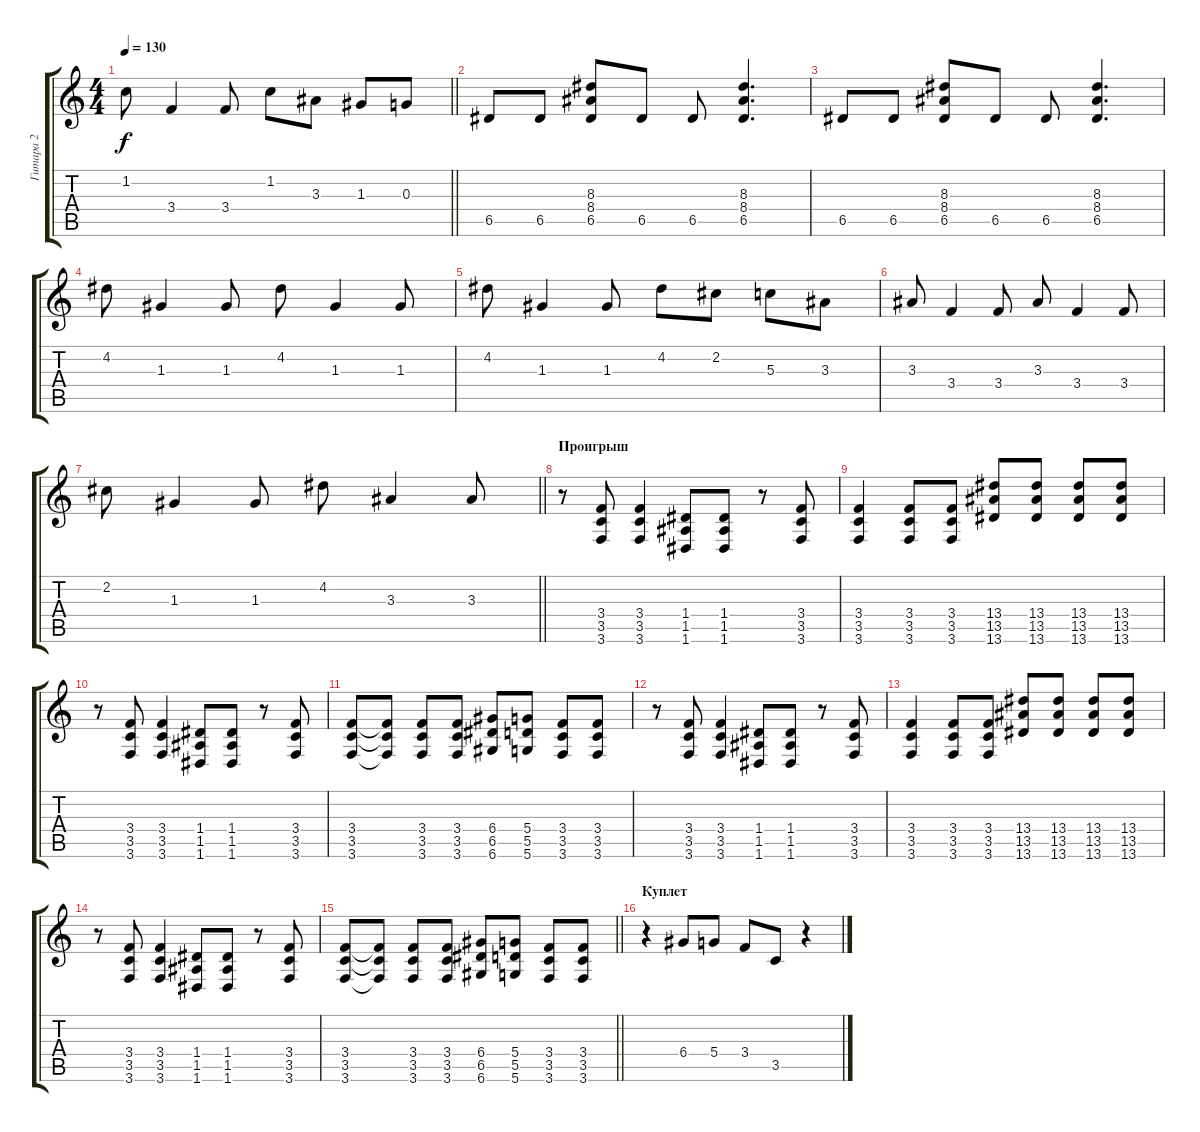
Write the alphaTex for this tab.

\track ("Гитара 2" "Гитара 2") {instrument overdrivenguitar}
\staff {score tabs}
\tuning (E4 B3 G3 D3 A2 D2) {hide}
\ts (4 4)
\tempo 130
\clef g2
\barLineRight lightlight
\ks c
1.2.8{dy f} 3.4.4 3.4.8 1.2.8 3.3.8 1.3.8 0.3.8 |
6.5.8 6.5.8 (8.3 8.4 6.5).8 6.5.8 6.5.8 (8.3 8.4 6.5).4{d} |
6.5.8 6.5.8 (8.3 8.4 6.5).8 6.5.8 6.5.8 (8.3 8.4 6.5).4{d} |
4.2.8 1.3.4 1.3.8 4.2.8 1.3.4 1.3.8 |
4.2.8 1.3.4 1.3.8 4.2.8 2.2.8 5.3.8 3.3.8 |
3.3.8 3.4.4 3.4.8 3.3.8 3.4.4 3.4.8 |
\barLineRight lightlight
2.2.8 1.3.4 1.3.8 4.2.8 3.3.4 3.3.8 |
\section ("" "Проигрыш")
r.8 (3.4 3.5 3.6).8 (3.4 3.5 3.6).4 (1.4 1.5 1.6).8 (1.4 1.5 1.6).8 r.8 (3.4 3.5 3.6).8 |
(3.4 3.5 3.6).4 (3.4 3.5 3.6).8 (3.4 3.5 3.6).8 (13.4 13.5 13.6).8 (13.4 13.5 13.6).8 (13.4 13.5 13.6).8 (13.4 13.5 13.6).8 |
r.8 (3.4 3.5 3.6).8 (3.4 3.5 3.6).4 (1.4 1.5 1.6).8 (1.4 1.5 1.6).8 r.8 (3.4 3.5 3.6).8 |
(3.4 3.5 3.6).8 (3.4{t} 3.5{t} 3.6{t}).8 (3.4 3.5 3.6).8 (3.4 3.5 3.6).8 (6.4 6.5 6.6).8 (5.4 5.5 5.6).8 (3.4 3.5 3.6).8 (3.4 3.5 3.6).8 |
r.8 (3.4 3.5 3.6).8 (3.4 3.5 3.6).4 (1.4 1.5 1.6).8 (1.4 1.5 1.6).8 r.8 (3.4 3.5 3.6).8 |
(3.4 3.5 3.6).4 (3.4 3.5 3.6).8 (3.4 3.5 3.6).8 (13.4 13.5 13.6).8 (13.4 13.5 13.6).8 (13.4 13.5 13.6).8 (13.4 13.5 13.6).8 |
r.8 (3.4 3.5 3.6).8 (3.4 3.5 3.6).4 (1.4 1.5 1.6).8 (1.4 1.5 1.6).8 r.8 (3.4 3.5 3.6).8 |
\barLineRight lightlight
(3.4 3.5 3.6).8 (3.4{t} 3.5{t} 3.6{t}).8 (3.4 3.5 3.6).8 (3.4 3.5 3.6).8 (6.4 6.5 6.6).8 (5.4 5.5 5.6).8 (3.4 3.5 3.6).8 (3.4 3.5 3.6).8 |
\section ("" "Куплет")
r.4 6.4.8 5.4.8 3.4.8 3.5.8 r.4
